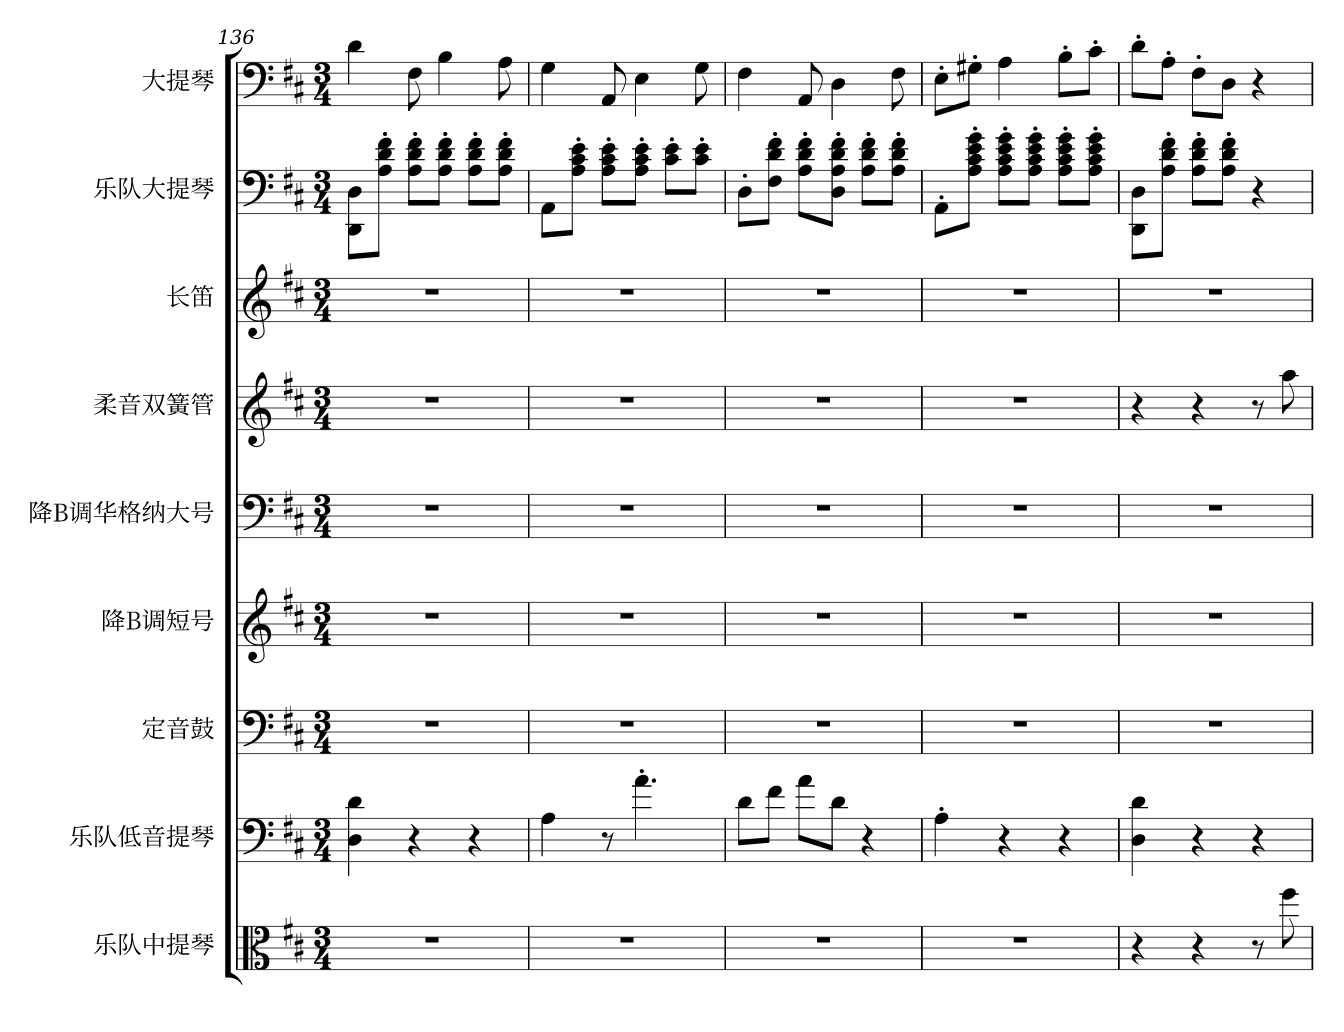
**kern	**kern	**kern	**kern	**kern	**kern	**kern	**kern	**kern
*part9	*part8	*part7	*part6	*part5	*part4	*part3	*part2	*part1
*staff9	*staff8	*staff7	*staff6	*staff5	*staff4	*staff3	*staff2	*staff1
*I"乐队中提琴	*I"乐队低音提琴	*I"定音鼓	*I"降B调短号	*I"降B调华格纳大号	*I"柔音双簧管	*I"长笛	*I"乐队大提琴	*I"大提琴
!!LO:PB:g=z
*clefC3	*clefF4	*clefF4	*clefG2	*clefF4	*clefG2	*clefG2	*clefF4	*clefF4
*	*ITrd7c12	*	*ITrd1c2	*ITrd1c2	*ITrd2c3	*	*	*
*k[f#c#]	*k[f#c#]	*k[f#c#]	*k[]	*k[]	*k[f#c#g#d#a#]	*k[f#c#]	*k[f#c#]	*k[f#c#]
*M3/4	*M3/4	*M3/4	*M3/4	*M3/4	*M3/4	*M3/4	*M3/4	*M3/4
=136	=136	=136	=136	=136	=136	=136	=136	=136
2.r	4DD\ 4D\	2.r	2.r	2.r	2.r	2.r	8DD\ 8D\L	4d\
.	.	.	.	.	.	.	8A\' 8d\' 8f#\'J	.
.	4r	.	.	.	.	.	8A\' 8d\' 8f#\'L	8F#\
.	.	.	.	.	.	.	8A\' 8d\' 8f#\'J	4B\
.	4r	.	.	.	.	.	8A\' 8d\' 8f#\'L	.
.	.	.	.	.	.	.	8A\' 8d\' 8f#\'J	8A\
=137	=137	=137	=137	=137	=137	=137	=137	=137
2.r	4AA\	2.r	2.r	2.r	2.r	2.r	8AA\L	4G\
.	.	.	.	.	.	.	8A\' 8c#\' 8e\'J	.
.	8r	.	.	.	.	.	8A\' 8c#\' 8e\'L	8AA/
.	4.A'\	.	.	.	.	.	8A\' 8c#\' 8e\'J	4E\
.	.	.	.	.	.	.	8c#\' 8e\'L	.
.	.	.	.	.	.	.	8c#\' 8e\'J	8G\
=138	=138	=138	=138	=138	=138	=138	=138	=138
2.r	8D\L	2.r	2.r	2.r	2.r	2.r	8D'\L	4F#\
.	8F#\J	.	.	.	.	.	8F#\' 8d\' 8f#\'J	.
.	8A\L	.	.	.	.	.	8A\' 8d\' 8f#\'L	8AA/
.	8D\J	.	.	.	.	.	8D\' 8A\' 8d\' 8f#\'J	4D\
.	4r	.	.	.	.	.	8A\' 8d\' 8f#\'L	.
.	.	.	.	.	.	.	8A\' 8d\' 8f#\'J	8F#\
=139	=139	=139	=139	=139	=139	=139	=139	=139
2.r	4AA'\	2.r	2.r	2.r	2.r	2.r	8AA'\L	8E'\L
.	.	.	.	.	.	.	8A\' 8c#\' 8e\' 8g\'J	8G#X'\J
.	4r	.	.	.	.	.	8A\' 8c#\' 8e\' 8g\'L	4A\
.	.	.	.	.	.	.	8A\' 8c#\' 8e\' 8g\'J	.
.	4r	.	.	.	.	.	8A\' 8c#\' 8e\' 8g\'L	8B'\L
.	.	.	.	.	.	.	8A\' 8c#\' 8e\' 8g\'J	8c#'\J
!!LO:PB:g=z
=140	=140	=140	=140	=140	=140	=140	=140	=140
4r	4DD\ 4D\	2.r	2.r	2.r	4r	2.r	8DD\ 8D\L	8d'\L
.	.	.	.	.	.	.	8A\' 8d\' 8f#\'J	8A'\J
4r	4r	.	.	.	4r	.	8A\' 8d\' 8f#\'L	8F#'\L
.	.	.	.	.	.	.	8A\' 8d\' 8f#\'J	8D\J
8r	4r	.	.	.	8r	.	4r	4r
8ff#\	.	.	.	.	8ff#\	.	.	.
=	=	=	=	=	=	=	=	=
*-	*-	*-	*-	*-	*-	*-	*-	*-
